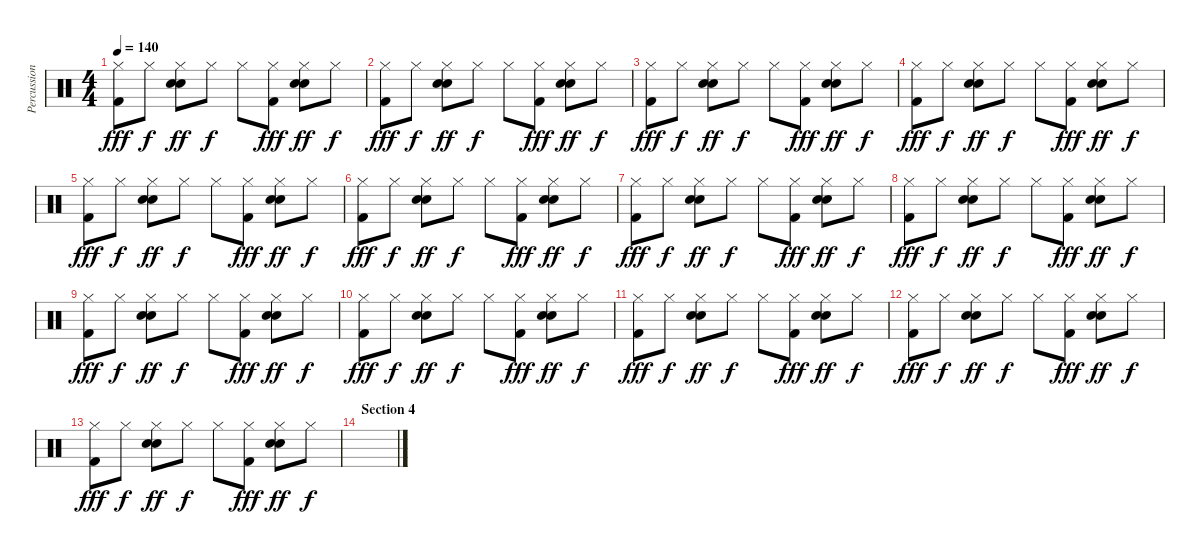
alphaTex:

\track ("Percussion" "Percussion") {instrument percussion}
\staff {score}
\articulation defaults
\ts (4 4)
\tempo 140
\clef neutral
\ks c
("Hi-Hat (closed)" "Kick (hit) 2").8{dy fff} "Hi-Hat (closed)".8{dy f} ("Hi-Hat (closed)" "Electric Snare (hit)" "Snare (hit) 2").8{dy ff} "Hi-Hat (closed)".8{dy f} "Hi-Hat (closed)".8 ("Hi-Hat (closed)" "Kick (hit) 2").8{dy fff} ("Hi-Hat (closed)" "Electric Snare (hit)" "Snare (hit) 2").8{dy ff} "Hi-Hat (closed)".8{dy f} |
("Hi-Hat (closed)" "Kick (hit) 2").8{dy fff} "Hi-Hat (closed)".8{dy f} ("Hi-Hat (closed)" "Electric Snare (hit)" "Snare (hit) 2").8{dy ff} "Hi-Hat (closed)".8{dy f} "Hi-Hat (closed)".8 ("Hi-Hat (closed)" "Kick (hit) 2").8{dy fff} ("Hi-Hat (closed)" "Electric Snare (hit)" "Snare (hit) 2").8{dy ff} "Hi-Hat (closed)".8{dy f} |
("Hi-Hat (closed)" "Kick (hit) 2").8{dy fff} "Hi-Hat (closed)".8{dy f} ("Hi-Hat (closed)" "Electric Snare (hit)" "Snare (hit) 2").8{dy ff} "Hi-Hat (closed)".8{dy f} "Hi-Hat (closed)".8 ("Hi-Hat (closed)" "Kick (hit) 2").8{dy fff} ("Hi-Hat (closed)" "Electric Snare (hit)" "Snare (hit) 2").8{dy ff} "Hi-Hat (closed)".8{dy f} |
("Hi-Hat (closed)" "Kick (hit) 2").8{dy fff} "Hi-Hat (closed)".8{dy f} ("Hi-Hat (closed)" "Electric Snare (hit)" "Snare (hit) 2").8{dy ff} "Hi-Hat (closed)".8{dy f} "Hi-Hat (closed)".8 ("Hi-Hat (closed)" "Kick (hit) 2").8{dy fff} ("Hi-Hat (closed)" "Electric Snare (hit)" "Snare (hit) 2").8{dy ff} "Hi-Hat (closed)".8{dy f} |
("Hi-Hat (closed)" "Kick (hit) 2").8{dy fff} "Hi-Hat (closed)".8{dy f} ("Hi-Hat (closed)" "Electric Snare (hit)" "Snare (hit) 2").8{dy ff} "Hi-Hat (closed)".8{dy f} "Hi-Hat (closed)".8 ("Hi-Hat (closed)" "Kick (hit) 2").8{dy fff} ("Hi-Hat (closed)" "Electric Snare (hit)" "Snare (hit) 2").8{dy ff} "Hi-Hat (closed)".8{dy f} |
("Hi-Hat (closed)" "Kick (hit) 2").8{dy fff} "Hi-Hat (closed)".8{dy f} ("Hi-Hat (closed)" "Electric Snare (hit)" "Snare (hit) 2").8{dy ff} "Hi-Hat (closed)".8{dy f} "Hi-Hat (closed)".8 ("Hi-Hat (closed)" "Kick (hit) 2").8{dy fff} ("Hi-Hat (closed)" "Electric Snare (hit)" "Snare (hit) 2").8{dy ff} "Hi-Hat (closed)".8{dy f} |
("Hi-Hat (closed)" "Kick (hit) 2").8{dy fff} "Hi-Hat (closed)".8{dy f} ("Hi-Hat (closed)" "Electric Snare (hit)" "Snare (hit) 2").8{dy ff} "Hi-Hat (closed)".8{dy f} "Hi-Hat (closed)".8 ("Hi-Hat (closed)" "Kick (hit) 2").8{dy fff} ("Hi-Hat (closed)" "Electric Snare (hit)" "Snare (hit) 2").8{dy ff} "Hi-Hat (closed)".8{dy f} |
("Hi-Hat (closed)" "Kick (hit) 2").8{dy fff} "Hi-Hat (closed)".8{dy f} ("Hi-Hat (closed)" "Electric Snare (hit)" "Snare (hit) 2").8{dy ff} "Hi-Hat (closed)".8{dy f} "Hi-Hat (closed)".8 ("Hi-Hat (closed)" "Kick (hit) 2").8{dy fff} ("Hi-Hat (closed)" "Electric Snare (hit)" "Snare (hit) 2").8{dy ff} "Hi-Hat (closed)".8{dy f} |
("Hi-Hat (closed)" "Kick (hit) 2").8{dy fff} "Hi-Hat (closed)".8{dy f} ("Hi-Hat (closed)" "Electric Snare (hit)" "Snare (hit) 2").8{dy ff} "Hi-Hat (closed)".8{dy f} "Hi-Hat (closed)".8 ("Hi-Hat (closed)" "Kick (hit) 2").8{dy fff} ("Hi-Hat (closed)" "Electric Snare (hit)" "Snare (hit) 2").8{dy ff} "Hi-Hat (closed)".8{dy f} |
("Hi-Hat (closed)" "Kick (hit) 2").8{dy fff} "Hi-Hat (closed)".8{dy f} ("Hi-Hat (closed)" "Electric Snare (hit)" "Snare (hit) 2").8{dy ff} "Hi-Hat (closed)".8{dy f} "Hi-Hat (closed)".8 ("Hi-Hat (closed)" "Kick (hit) 2").8{dy fff} ("Hi-Hat (closed)" "Electric Snare (hit)" "Snare (hit) 2").8{dy ff} "Hi-Hat (closed)".8{dy f} |
("Hi-Hat (closed)" "Kick (hit) 2").8{dy fff} "Hi-Hat (closed)".8{dy f} ("Hi-Hat (closed)" "Electric Snare (hit)" "Snare (hit) 2").8{dy ff} "Hi-Hat (closed)".8{dy f} "Hi-Hat (closed)".8 ("Hi-Hat (closed)" "Kick (hit) 2").8{dy fff} ("Hi-Hat (closed)" "Electric Snare (hit)" "Snare (hit) 2").8{dy ff} "Hi-Hat (closed)".8{dy f} |
("Hi-Hat (closed)" "Kick (hit) 2").8{dy fff} "Hi-Hat (closed)".8{dy f} ("Hi-Hat (closed)" "Electric Snare (hit)" "Snare (hit) 2").8{dy ff} "Hi-Hat (closed)".8{dy f} "Hi-Hat (closed)".8 ("Hi-Hat (closed)" "Kick (hit) 2").8{dy fff} ("Hi-Hat (closed)" "Electric Snare (hit)" "Snare (hit) 2").8{dy ff} "Hi-Hat (closed)".8{dy f} |
("Hi-Hat (closed)" "Kick (hit) 2").8{dy fff} "Hi-Hat (closed)".8{dy f} ("Hi-Hat (closed)" "Electric Snare (hit)" "Snare (hit) 2").8{dy ff} "Hi-Hat (closed)".8{dy f} "Hi-Hat (closed)".8 ("Hi-Hat (closed)" "Kick (hit) 2").8{dy fff} ("Hi-Hat (closed)" "Electric Snare (hit)" "Snare (hit) 2").8{dy ff} "Hi-Hat (closed)".8{dy f} |
\section ("" "Section 4")
